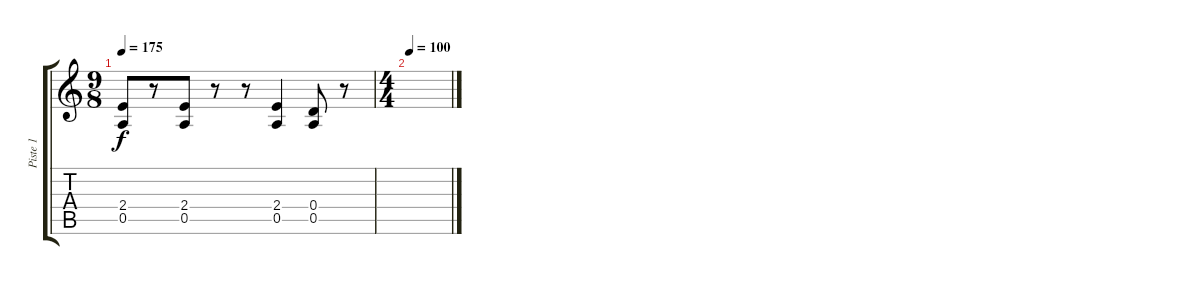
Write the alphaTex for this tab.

\track ("Piste 1" "Piste 1") {instrument distortionguitar}
\staff {score tabs}
\tuning (E4 B3 G3 D3 A2 E2) {hide}
\ts (9 8)
\tempo 175
\clef g2
\ks c
(2.4 0.5).8{dy f} r.8 (2.4 0.5).8 r.8 r.8 (2.4 0.5).4 (0.4 0.5).8 r.8 |
\ts (4 4)
\tempo 100
